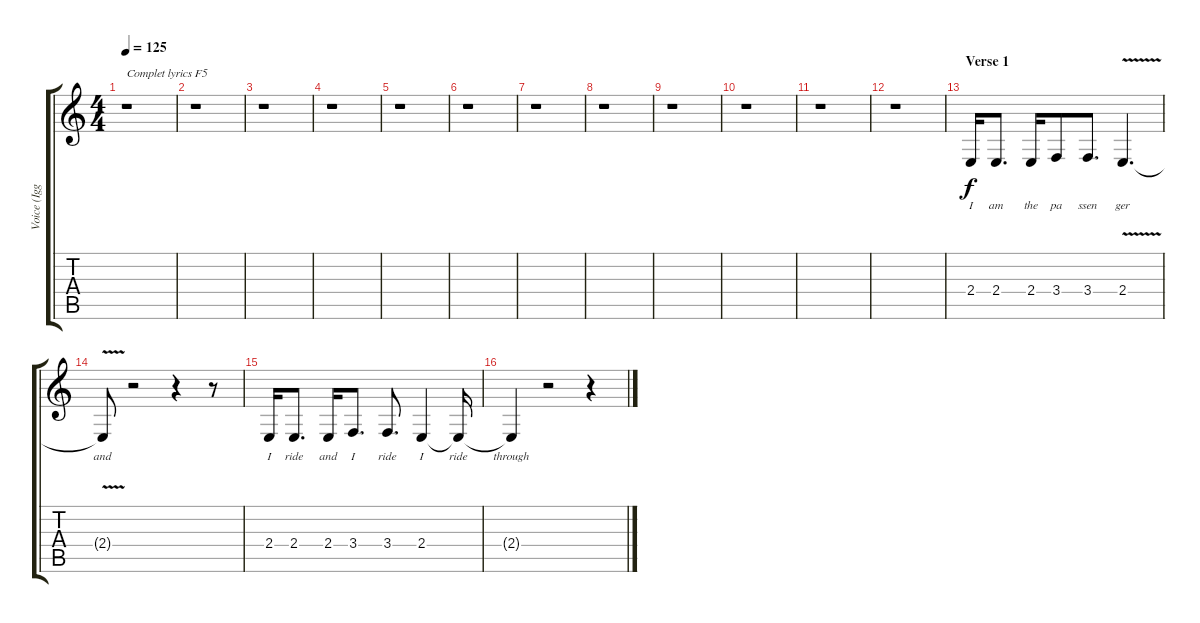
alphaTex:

\track ("Voice (Iggy)" "Voice (Igg") {instrument flute}
\staff {score tabs}
\tuning (E4 B3 G3 D3 A2 E2) {hide}
\ts (4 4)
\tempo 125
\clef g2
\ks c
r.1{txt "Complet lyrics F5" dy f instrument flute} |
r.1 |
r.1 |
r.1 |
r.1 |
r.1 |
r.1 |
r.1 |
r.1 |
r.1 |
r.1 |
r.1 |
\section ("" "Verse 1")
2.4.16{lyrics (0 "I") lyrics (1 "") lyrics (2 "") lyrics (3 "") lyrics (4 "")} 2.4.8{d lyrics (0 "am") lyrics (1 "") lyrics (2 "") lyrics (3 "") lyrics (4 "")} 2.4.16{lyrics (0 "the") lyrics (1 "") lyrics (2 "") lyrics (3 "") lyrics (4 "")} 3.4.8{lyrics (0 "pa") lyrics (1 "") lyrics (2 "") lyrics (3 "") lyrics (4 "")} 3.4.8{d lyrics (0 "ssen") lyrics (1 "") lyrics (2 "") lyrics (3 "") lyrics (4 "")} 2.4{v}.4{d lyrics (0 "ger") lyrics (1 "") lyrics (2 "") lyrics (3 "") lyrics (4 "")} |
2.4{t}.8{lyrics (0 "and") lyrics (1 "") lyrics (2 "") lyrics (3 "") lyrics (4 "")} r.2 r.4 r.8 |
2.4.16{lyrics (0 "I") lyrics (1 "") lyrics (2 "") lyrics (3 "") lyrics (4 "")} 2.4.8{d lyrics (0 "ride") lyrics (1 "") lyrics (2 "") lyrics (3 "") lyrics (4 "")} 2.4.16{lyrics (0 "and") lyrics (1 "") lyrics (2 "") lyrics (3 "") lyrics (4 "")} 3.4.8{d lyrics (0 "I") lyrics (1 "") lyrics (2 "") lyrics (3 "") lyrics (4 "")} 3.4.8{d lyrics (0 "ride") lyrics (1 "") lyrics (2 "") lyrics (3 "") lyrics (4 "")} 2.4.4{lyrics (0 "I") lyrics (1 "") lyrics (2 "") lyrics (3 "") lyrics (4 "")} 2.4{t}.16{lyrics (0 "ride") lyrics (1 "") lyrics (2 "") lyrics (3 "") lyrics (4 "")} |
2.4{t}.4{lyrics (0 "through") lyrics (1 "") lyrics (2 "") lyrics (3 "") lyrics (4 "")} r.2 r.4
